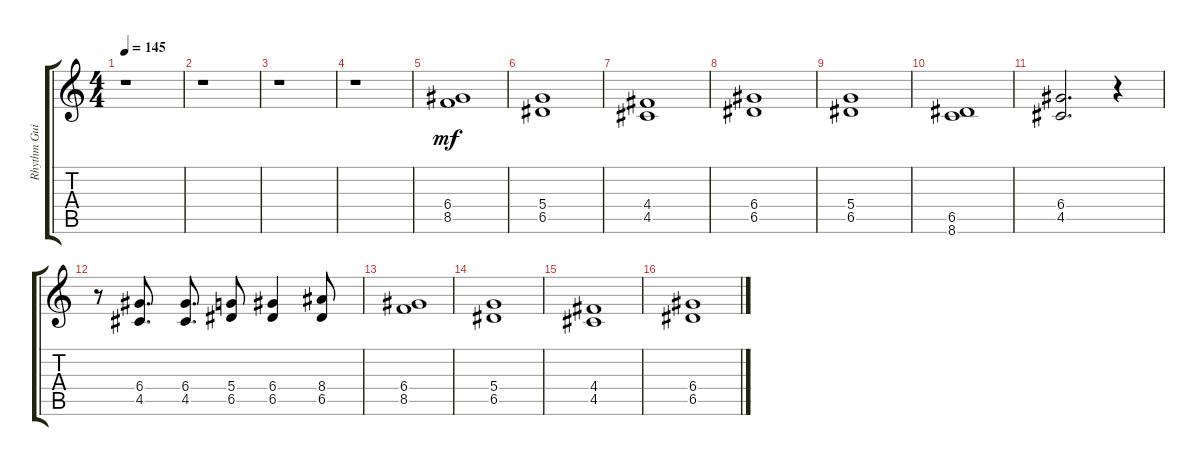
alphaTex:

\track ("Rhythm Guitar" "Rhythm Gui") {instrument electricguitarclean}
\staff {score tabs}
\tuning (E4 B3 G3 D3 A2 E2) {hide}
\ts (4 4)
\tempo 145
\clef g2
\ks c
r.1{dy mf} |
r.1 |
r.1 |
r.1 |
(6.4 8.5).1 |
(5.4 6.5).1 |
(4.4 4.5).1 |
(6.4 6.5).1 |
(5.4 6.5).1 |
(6.5 8.6).1 |
(6.4 4.5).2{d} r.4 |
r.8 (6.4 4.5).8{d} (6.4 4.5).8{d} (5.4 6.5).8 (6.4 6.5).4 (8.4 6.5).8 |
(6.4 8.5).1 |
(5.4 6.5).1 |
(4.4 4.5).1 |
(6.4 6.5).1
